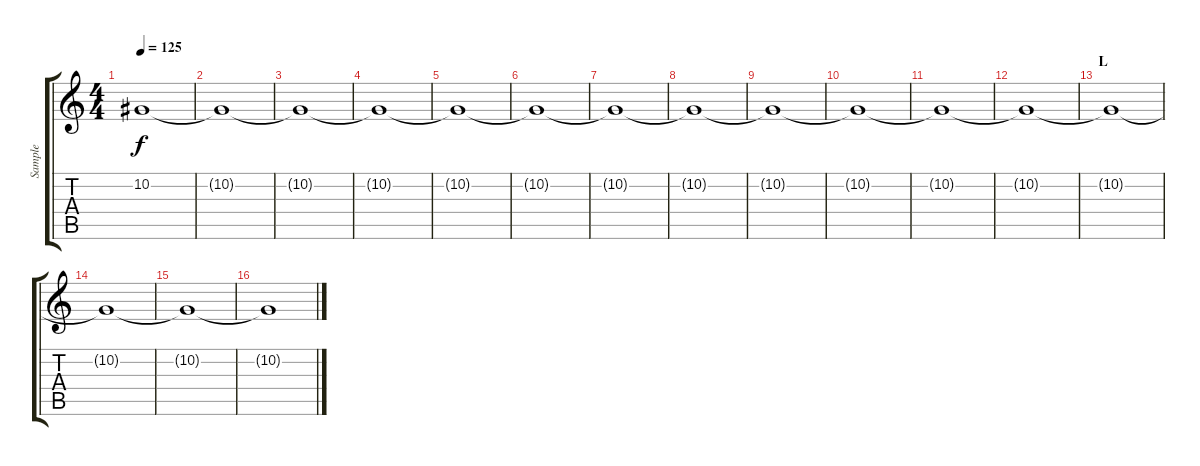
\track ("Sample" "Sample") {instrument stringensemble1}
\staff {score tabs}
\tuning (Eb4 Bb3 Gb3 Db3 Ab2 Eb2) {hide}
\ts (4 4)
\tempo 125
\clef g2
\ks c
10.2{t}.1{dy f} |
10.2{t}.1 |
10.2{t}.1 |
10.2{t}.1 |
10.2{t}.1 |
10.2{t}.1 |
10.2{t}.1 |
10.2{t}.1 |
10.2{t}.1 |
10.2{t}.1 |
10.2{t}.1 |
10.2{t}.1 |
\section ("" "L")
10.2{t}.1 |
10.2{t}.1 |
10.2{t}.1 |
10.2{t}.1
